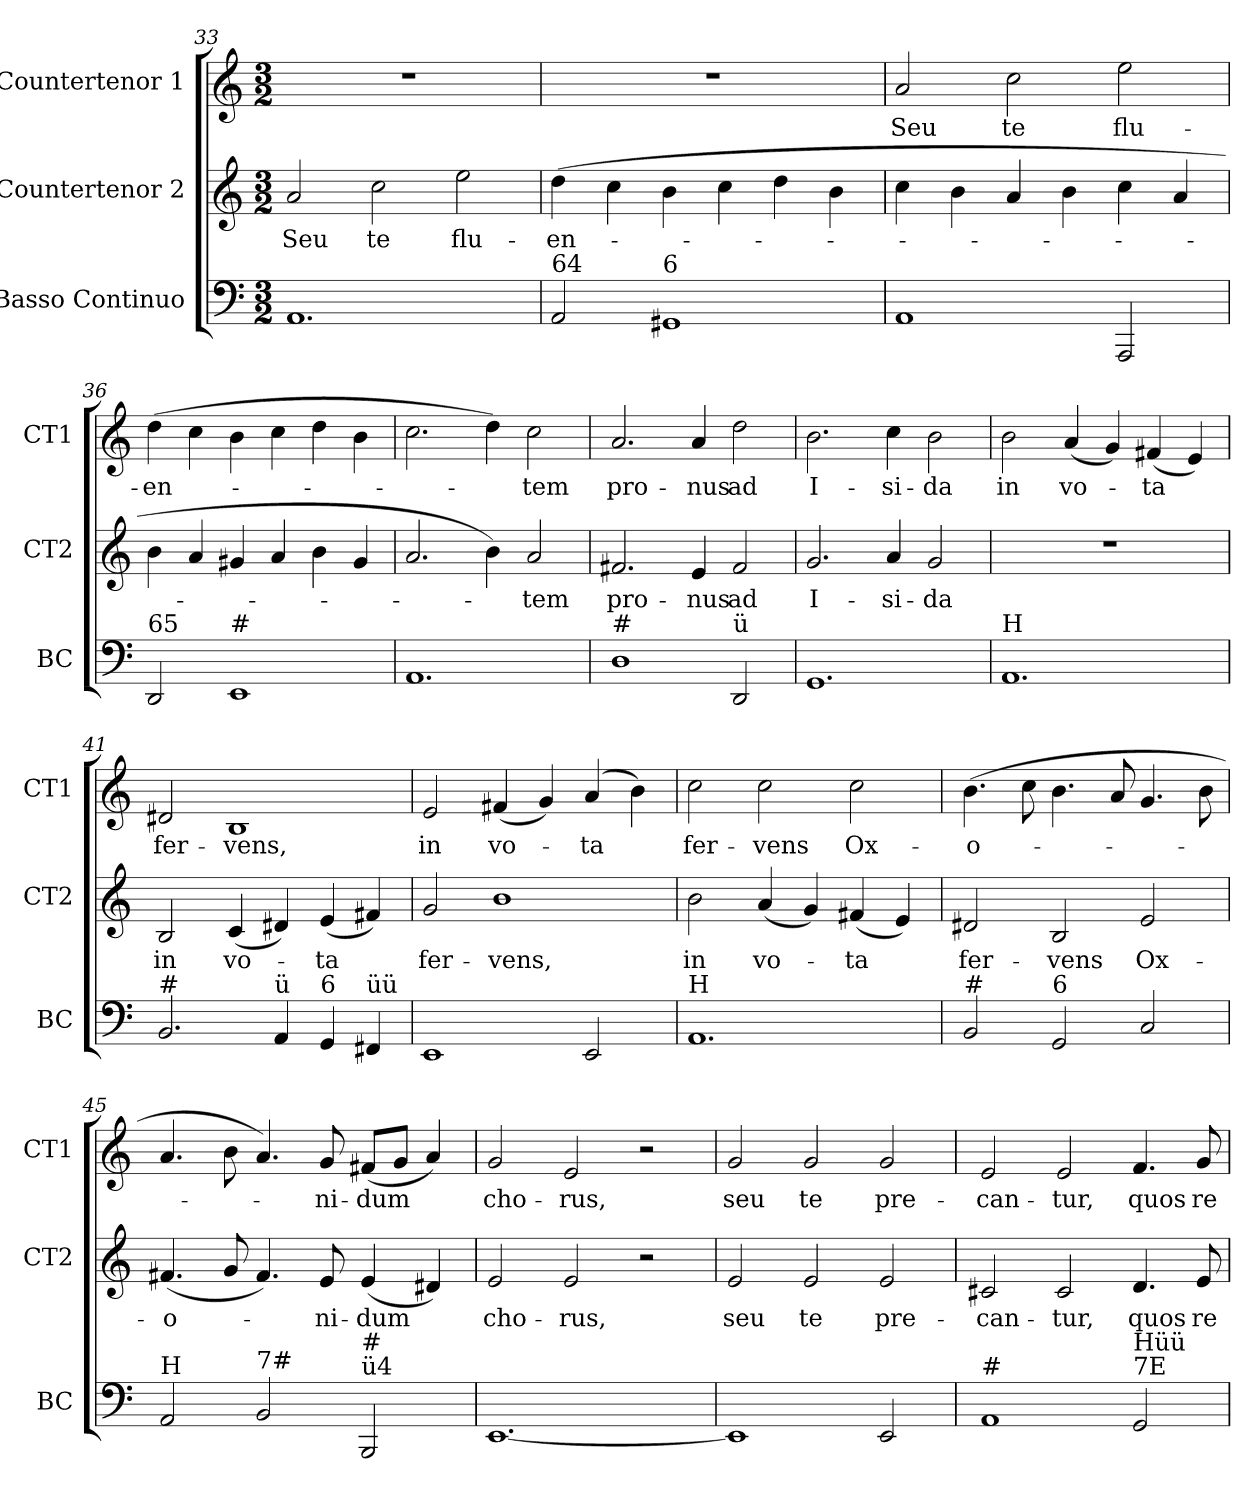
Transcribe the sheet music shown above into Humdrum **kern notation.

**kern	**kern	**text	**kern	**text
*part3	*part2	*part2	*part1	*part1
*staff3	*staff2	*staff2	*staff1	*staff1
*I"Basso Continuo	*I"Countertenor 2	*	*I"Countertenor 1	*
*I'BC	*I'CT2	*	*I'CT1	*
!!LO:PB:g=z
*clefF4	*clefG2	*	*clefG2	*
*k[]	*k[]	*	*k[]	*
*M3/2	*M3/2	*	*M3/2	*
=33	=33	=33	=33	=33
!	!	!LO:LY:b	!	!
1.AA	2a/	Seu	1.r	.
!	!	!LO:LY:b	!	!
.	2cc\	te	.	.
!	!	!LO:LY:b	!	!
.	2ee\	flu-	.	.
=34	=34	=34	=34	=34
!LO:TX:a:t=64	!	!	!	!
!	!	!LO:LY:b	!	!
2AA/	(>4dd\	-en-	1.r	.
.	4cc\	.	.	.
!LO:TX:a:t=6	!	!	!	!
1GG#X	4b\	.	.	.
.	4cc\	.	.	.
.	4dd\	.	.	.
.	4b\	.	.	.
=35	=35	=35	=35	=35
!	!	!	!	!LO:LY:b
1AA	4cc\	.	2a/	Seu
.	4b\	.	.	.
!	!	!	!	!LO:LY:b
.	4a/	.	2cc\	te
.	4b\	.	.	.
!	!	!	!	!LO:LY:b
2AAA/	4cc\	.	2ee\	flu-
.	4a/	.	.	.
=36	=36	=36	=36	=36
!LO:TX:a:t=65	!	!	!	!
!	!	!	!	!LO:LY:b
2DD/	4b\	.	(>4dd\	-en-
.	4a/	.	4cc\	.
!LO:TX:a:t=#	!	!	!	!
1EE	4g#X/	.	4b\	.
.	4a/	.	4cc\	.
.	4b\	.	4dd\	.
.	4g#/	.	4b\	.
!!LO:LB:g=z
=37	=37	=37	=37	=37
1.AA	2.a/	.	2.cc\	.
.	4b\)	.	4dd\)	.
!	!	!LO:LY:b	!	!LO:LY:b
.	2a/	-tem	2cc\	-tem
=38	=38	=38	=38	=38
!LO:TX:a:t=#	!	!	!	!
!	!	!LO:LY:b	!	!LO:LY:b
1D	2.f#X/	pro-	2.a/	pro-
!	!	!LO:LY:b	!	!LO:LY:b
.	4e/	-nus	4a/	-nus
!LO:TX:a:t=ü	!	!	!	!
!	!	!LO:LY:b	!	!LO:LY:b
2DD/	2f#/	ad	2dd\	ad
=39	=39	=39	=39	=39
!	!	!LO:LY:b	!	!LO:LY:b
1.GG	2.g/	I-	2.b\	I-
!	!	!LO:LY:b	!	!LO:LY:b
.	4a/	-si-	4cc\	-si-
!	!	!LO:LY:b	!	!LO:LY:b
.	2g/	-da	2b\	-da
=40	=40	=40	=40	=40
!LO:TX:a:t=H	!	!	!	!
!	!	!	!	!LO:LY:b
1.AA	1.r	.	2b\	in
!	!	!	!	!LO:LY:b
.	.	.	(<4a/	vo-
.	.	.	4g/)	.
!	!	!	!	!LO:LY:b
.	.	.	(<4f#X/	-ta
.	.	.	4e/)	.
=41	=41	=41	=41	=41
!LO:TX:a:t=#	!	!	!	!
!	!	!LO:LY:b	!	!LO:LY:b
2.BB/	2B/	in	2d#X/	fer-
!	!	!LO:LY:b	!	!LO:LY:b
.	(<4c/	vo-	1B	-vens,
!LO:TX:a:t=ü	!	!	!	!
4AA/	4d#X/)	.	.	.
!LO:TX:a:t=6	!	!	!	!
!	!	!LO:LY:b	!	!
4GG/	(<4e/	-ta	.	.
!LO:TX:a:t=üü	!	!	!	!
4FF#X/	4f#X/)	.	.	.
!!LO:LB:g=z
=42	=42	=42	=42	=42
!	!	!LO:LY:b	!	!LO:LY:b
1EE	2g/	fer-	2e/	in
!	!	!LO:LY:b	!	!LO:LY:b
.	1b	-vens,	(<4f#X/	vo-
.	.	.	4g/)	.
!	!	!	!	!LO:LY:b
2EE/	.	.	(>4a/	-ta
.	.	.	4b\)	.
=43	=43	=43	=43	=43
!LO:TX:a:t=H	!	!	!	!
!	!	!LO:LY:b	!	!LO:LY:b
1.AA	2b\	in	2cc\	fer-
!	!	!LO:LY:b	!	!LO:LY:b
.	(<4a/	vo-	2cc\	-vens
.	4g/)	.	.	.
!	!	!LO:LY:b	!	!LO:LY:b
.	(<4f#X/	-ta	2cc\	Ox-
.	4e/)	.	.	.
=44	=44	=44	=44	=44
!LO:TX:a:t=#	!	!	!	!
!	!	!LO:LY:b	!	!LO:LY:b
2BB/	2d#X/	fer-	(>4.b\	-o-
.	.	.	8cc\	.
!LO:TX:a:t=6	!	!	!	!
!	!	!LO:LY:b	!	!
2GG/	2B/	-vens	4.b\	.
.	.	.	8a/	.
!	!	!LO:LY:b	!	!
2C/	2e/	Ox-	4.g/	.
.	.	.	8b\	.
=45	=45	=45	=45	=45
!LO:TX:a:t=H	!	!	!	!
!	!	!LO:LY:b	!	!
2AA/	(<4.f#X/	-o-	4.a/	.
.	8g/	.	8b\	.
!LO:TX:a:t=7#	!	!	!	!
2BB/	4.f#/)	.	4.a/)	.
!	!	!LO:LY:b	!	!LO:LY:b
.	8e/	-ni-	8g/	-ni-
!LO:TX:a:t=ü4	!	!	!	!
!LO:TX:a:t=#	!	!	!	!
!	!	!LO:LY:b	!	!LO:LY:b
2BBB/	(<4e/	-dum	(<8f#X/L	-dum
.	.	.	8g/J	.
.	4d#X/)	.	4a/)	.
!!LO:PB:g=z
=46	=46	=46	=46	=46
!	!	!LO:LY:b	!	!LO:LY:b
[1.EE	2e/	cho-	2g/	cho-
!	!	!LO:LY:b	!	!LO:LY:b
.	2e/	-rus,	2e/	-rus,
.	2r	.	2r	.
=47	=47	=47	=47	=47
!	!	!LO:LY:b	!	!LO:LY:b
1EE]	2e/	seu	2g/	seu
!	!	!LO:LY:b	!	!LO:LY:b
.	2e/	te	2g/	te
!	!	!LO:LY:b	!	!LO:LY:b
2EE/	2e/	pre-	2g/	pre-
=48	=48	=48	=48	=48
!LO:TX:a:t=#	!	!	!	!
!	!	!LO:LY:b	!	!LO:LY:b
1AA	2c#X/	-can-	2e/	-can-
!	!	!LO:LY:b	!	!LO:LY:b
.	2c#/	-tur,	2e/	-tur,
!LO:TX:a:t=7E	!	!	!	!
!LO:TX:a:t=Hüü	!	!	!	!
!	!	!LO:LY:b	!	!LO:LY:b
2GG/	4.d/	quos	4.f/	quos
!	!	!LO:LY:b	!	!LO:LY:b
.	8e/	re-	8g/	re-
=	=	=	=	=
*-	*-	*-	*-	*-
